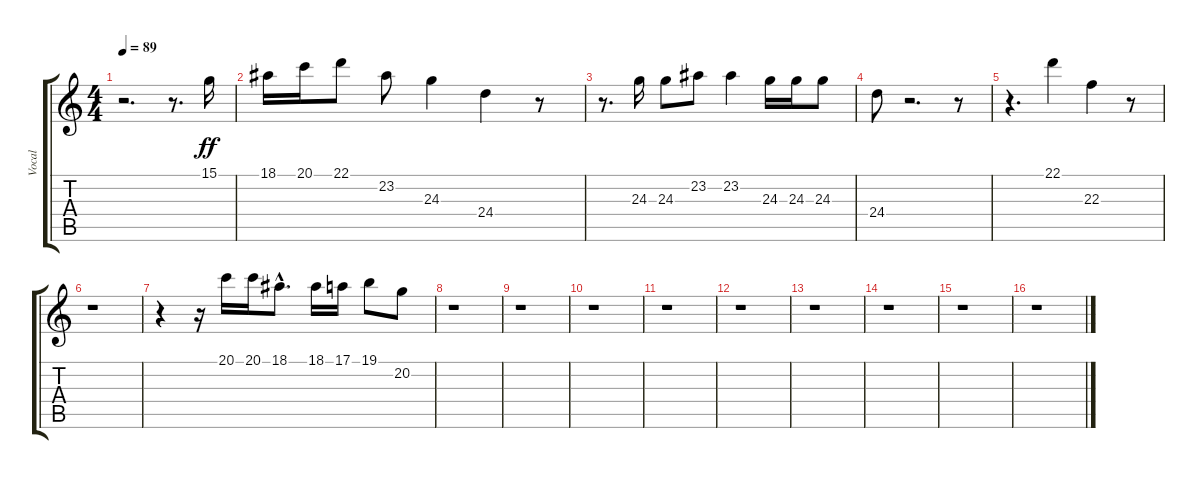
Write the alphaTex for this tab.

\track ("Vocal" "Vocal") {instrument lead6voice}
\staff {score tabs}
\tuning (E4 B3 G3 D3 A2 E2) {hide}
\ts (4 4)
\tempo 89
\clef g2
\ks c
r.2{d dy ff} r.8{d} 15.1.16 |
18.1.16 20.1.16 22.1.8 23.2.8 24.3.4 24.4.4 r.8 |
r.8{d} 24.3.16 24.3.8 23.2.8 23.2.4 24.3.16 24.3.16 24.3.8 |
24.4.8 r.2{d} r.8 |
r.4{d} 22.1.4 22.3.4 r.8 |
r.1 |
r.4 r.16 20.1.16 20.1.16 18.1{hac}.8{d} 18.1.16 17.1.16 19.1.8 20.2.8 |
r.1 |
r.1 |
r.1 |
r.1 |
r.1 |
r.1 |
r.1 |
r.1 |
r.1
